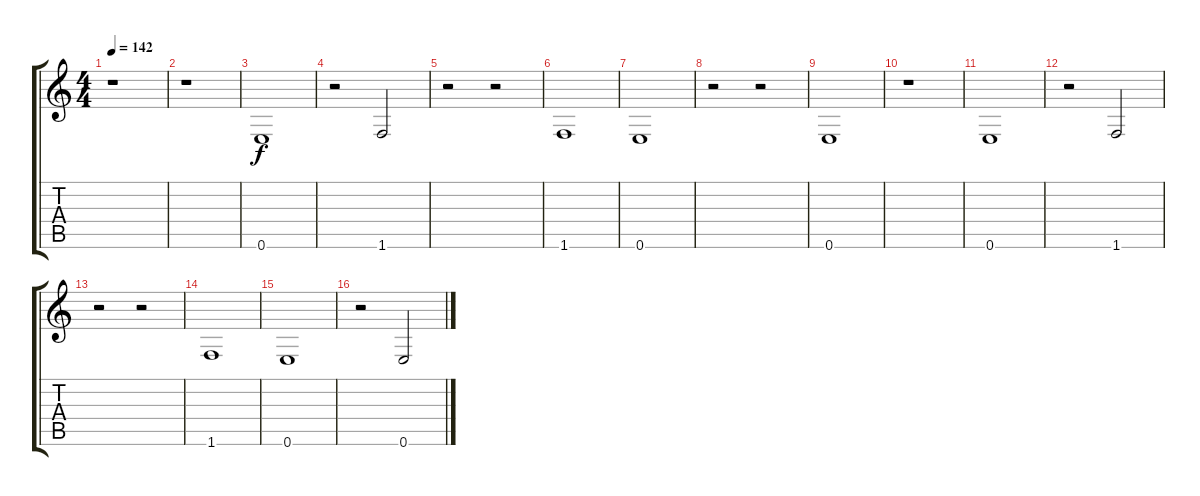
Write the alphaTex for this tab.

\track "" {instrument electricbassfinger}
\staff {score tabs}
\tuning (E4 B3 G3 D3 A2 E2) {hide}
\ts (4 4)
\tempo 142
\clef g2
\ks c
r.1{dy f} |
r.1 |
0.6.1 |
r.2 1.6.2 |
r.2 r.2 |
1.6.1 |
0.6.1 |
r.2 r.2 |
0.6.1 |
r.1 |
0.6.1 |
r.2 1.6.2 |
r.2 r.2 |
1.6.1 |
0.6.1 |
r.2 0.6.2
